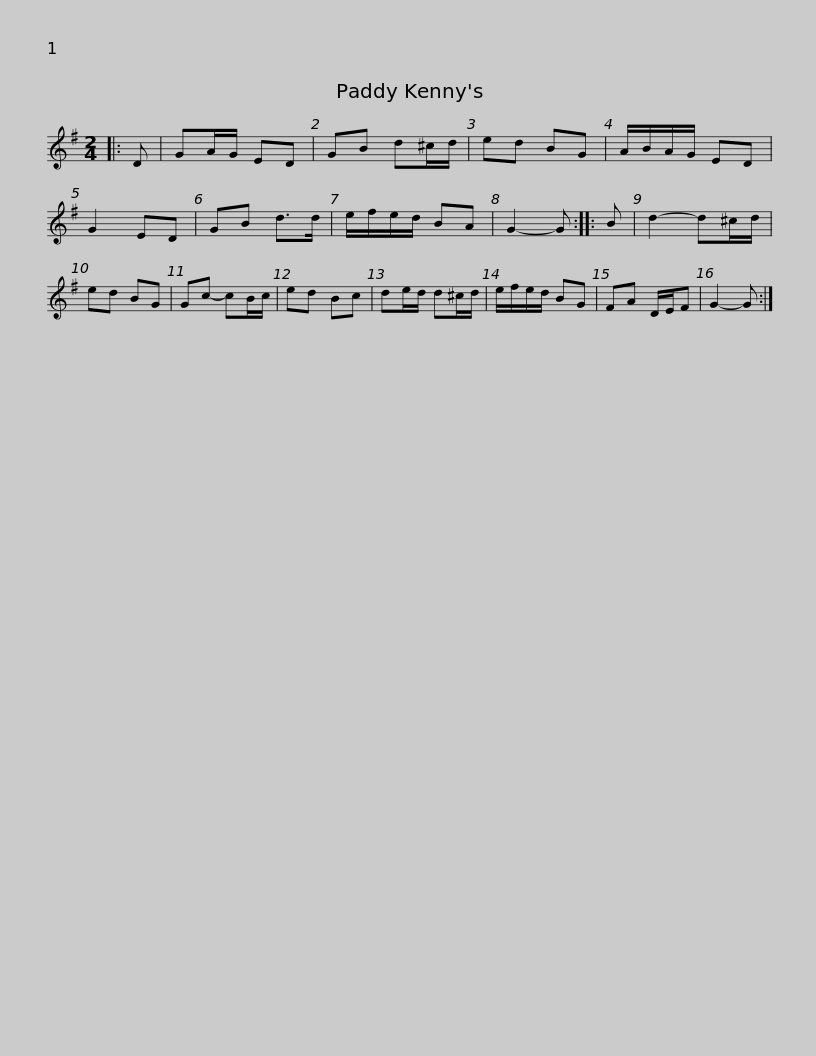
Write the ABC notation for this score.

X:1
L:1/8
M:2/4
I:linebreak $
K:G
V:1 treble
V:1
|: D | GA/G/ ED | GB d^c/d/ | ed BG | A/B/A/G/ ED | %5
 G2 ED | GB d>d | e/f/e/d/ BA | G2- G :: B |$ %10
 d2- d^c/d/ | ed BG | Gc- cB/c/ | ed Bc | de/d/ d^c/d/ | %15
 e/f/e/d/ BG | FA D/E/F | G2- G :| %18
